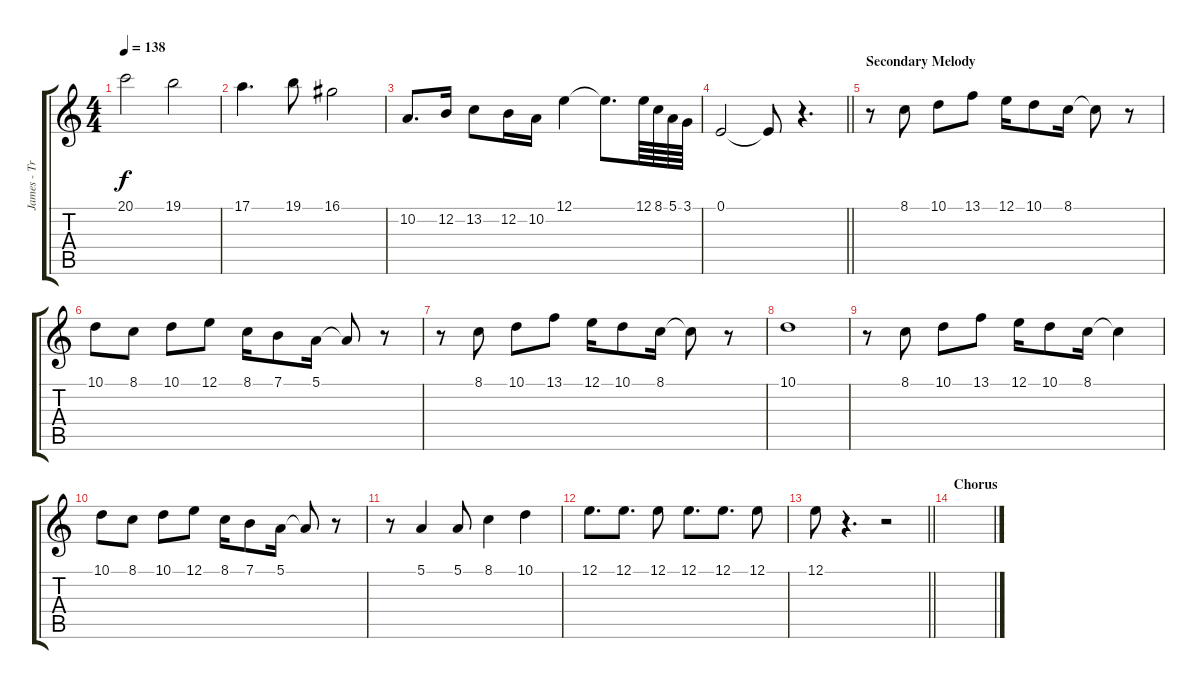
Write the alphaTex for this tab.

\track ("James - Trumpet" "James - Tr") {instrument trumpet}
\staff {score tabs}
\tuning (E4 B3 G3 D3 A2 E2) {hide}
\ts (4 4)
\tempo 138
\clef g2
\ks c
20.1.2{dy f} 19.1.2 |
17.1.4{d} 19.1.8 16.1.2 |
10.2.8{d} 12.2.16 13.2.8 12.2.16 10.2.16 12.1.4 12.1{t}.8{d} 12.1.64 8.1.64 5.1.64 3.1.64 |
\barLineRight lightlight
0.1.2 0.1{t}.8 r.4{d} |
\section ("" "Secondary Melody")
r.8 8.1.8 10.1.8 13.1.8 12.1.16 10.1.8 8.1.16 8.1{t}.8 r.8 |
10.1.8 8.1.8 10.1.8 12.1.8 8.1.16 7.1.8 5.1.16 5.1{t}.8 r.8 |
r.8 8.1.8 10.1.8 13.1.8 12.1.16 10.1.8 8.1.16 8.1{t}.8 r.8 |
10.1.1 |
r.8 8.1.8 10.1.8 13.1.8 12.1.16 10.1.8 8.1.16 8.1{t}.4 |
10.1.8 8.1.8 10.1.8 12.1.8 8.1.16 7.1.8 5.1.16 5.1{t}.8 r.8 |
r.8 5.1.4 5.1.8 8.1.4 10.1.4 |
12.1.8{d} 12.1.8{d} 12.1.8 12.1.8{d} 12.1.8{d} 12.1.8 |
\barLineRight lightlight
12.1.8 r.4{d} r.2 |
\section ("" "Chorus")
